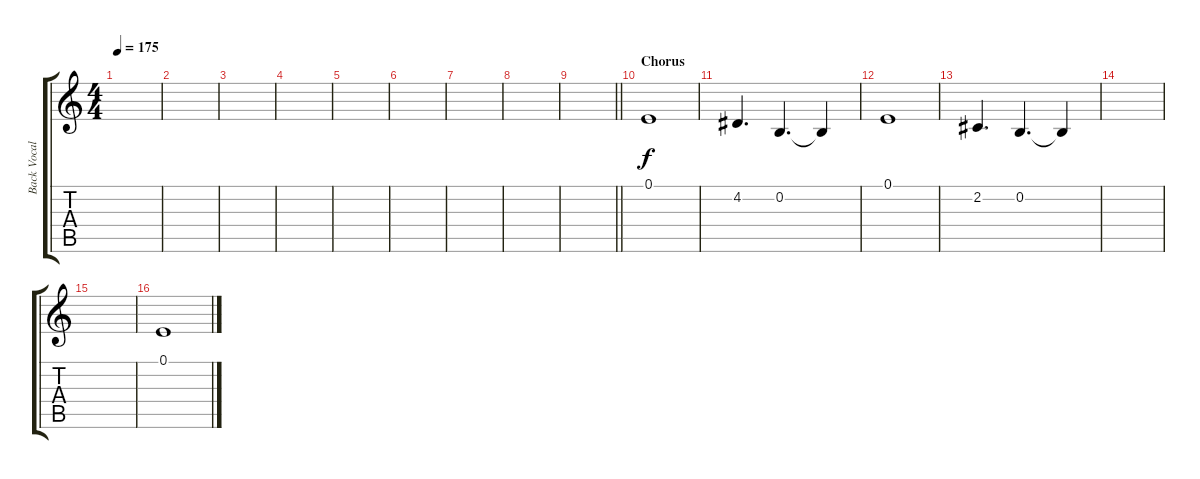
\track ("Back Vocals" "Back Vocal") {instrument tenorsax}
\staff {score tabs}
\tuning (E4 B3 G3 D3 A2 E2) {hide}
\ts (4 4)
\tempo 175
\clef g2
\ks c
|
|
|
|
|
|
|
|
\barLineRight lightlight
|
\section ("" "Chorus")
0.1.1 |
4.2.4{d} 0.2.4{d} 0.2{t}.4 |
0.1.1 |
2.2.4{d} 0.2.4{d} 0.2{t}.4 |
|
|
0.1.1
